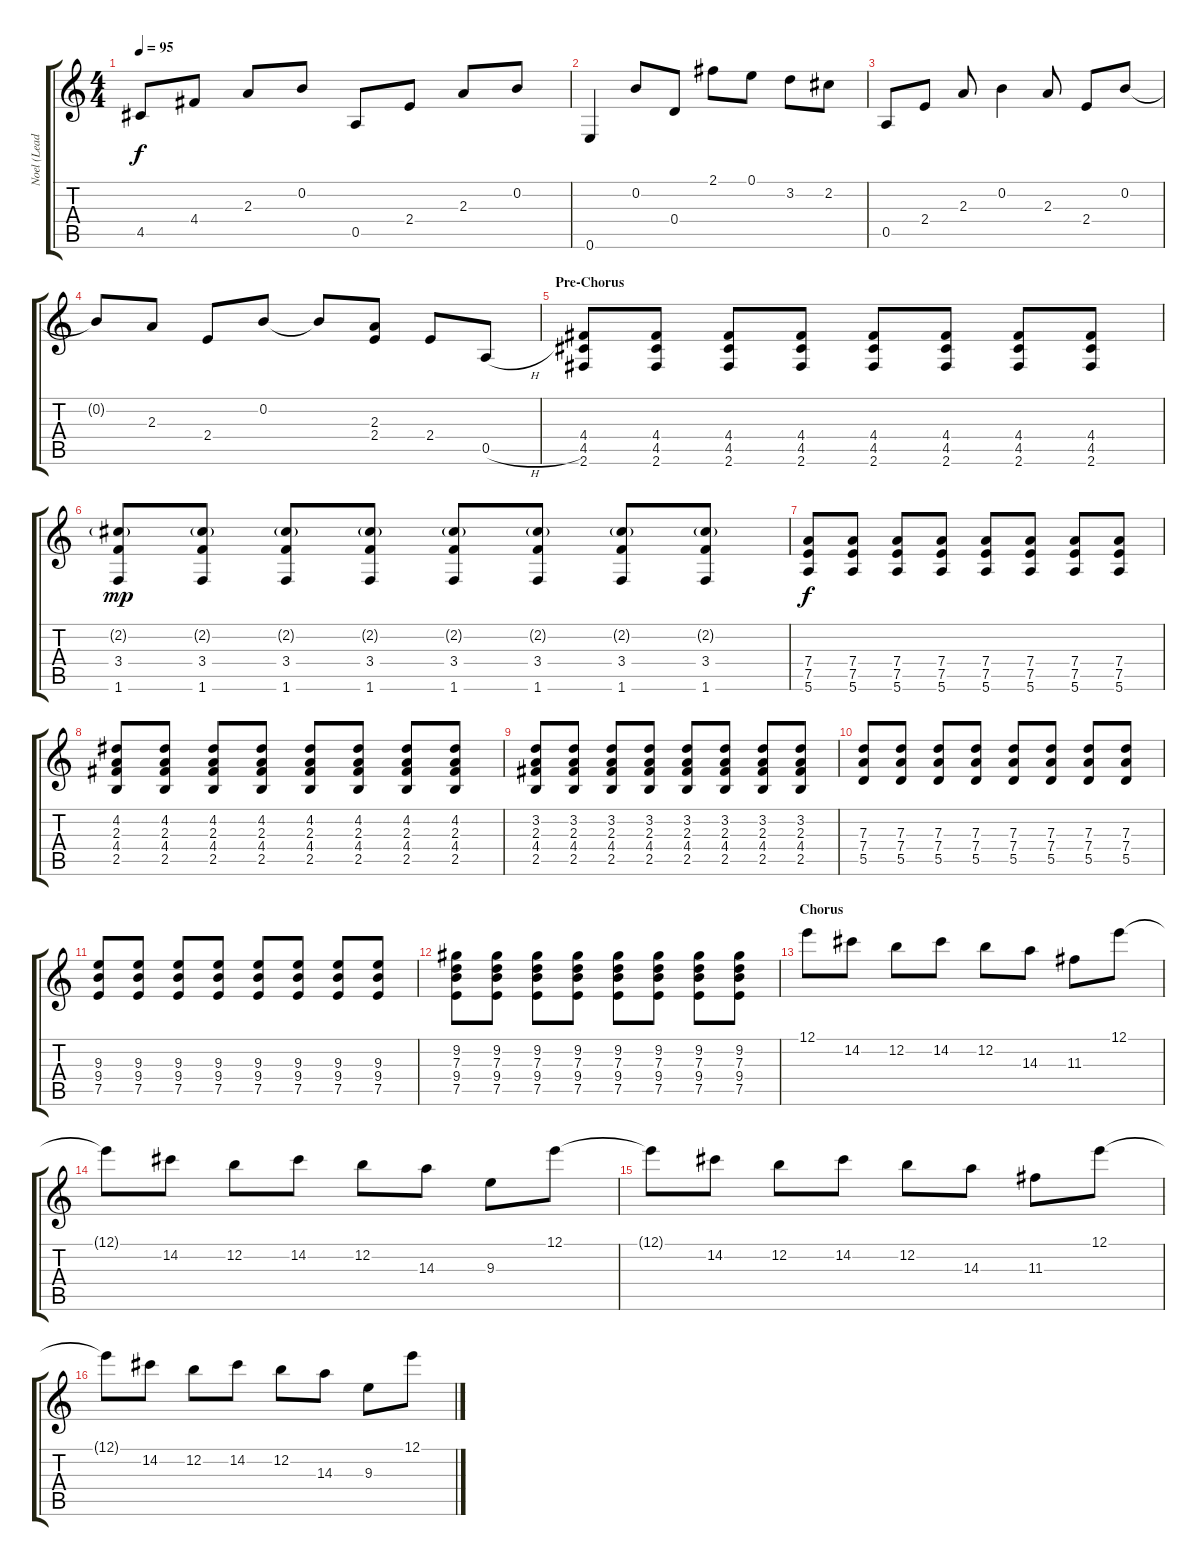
\track ("Noel (Lead Guitar)" "Noel (Lead") {instrument overdrivenguitar}
\staff {score tabs}
\tuning (E4 B3 G3 D3 A2 E2) {hide}
\ts (4 4)
\tempo 95
\clef g2
\ks c
4.5.8{dy f} 4.4.8 2.3.8 0.2.8 0.5.8 2.4.8 2.3.8 0.2.8 |
0.6.4 0.2.8 0.4.8 2.1.8 0.1.8 3.2.8 2.2.8 |
0.5.8 2.4.8 2.3.8 0.2.4 2.3.8 2.4.8 0.2.8 |
0.2{t}.8 2.3.8 2.4.8 0.2.8 0.2{t}.8 (2.3 2.4).8 2.4.8 0.5{h}.8 |
\section ("" "Pre-Chorus")
(4.4 4.5 2.6).8 (4.4 4.5 2.6).8 (4.4 4.5 2.6).8 (4.4 4.5 2.6).8 (4.4 4.5 2.6).8 (4.4 4.5 2.6).8 (4.4 4.5 2.6).8 (4.4 4.5 2.6).8 |
(2.2{g} 3.4 1.6).8{dy mp volume 13} (2.2{g} 3.4 1.6).8 (2.2{g} 3.4 1.6).8 (2.2{g} 3.4 1.6).8 (2.2{g} 3.4 1.6).8 (2.2{g} 3.4 1.6).8 (2.2{g} 3.4 1.6).8 (2.2{g} 3.4 1.6).8 |
(7.4 7.5 5.6).8{dy f} (7.4 7.5 5.6).8 (7.4 7.5 5.6).8 (7.4 7.5 5.6).8 (7.4 7.5 5.6).8 (7.4 7.5 5.6).8 (7.4 7.5 5.6).8 (7.4 7.5 5.6).8 |
(4.2 2.3 4.4 2.5).8 (4.2 2.3 4.4 2.5).8 (4.2 2.3 4.4 2.5).8 (4.2 2.3 4.4 2.5).8 (4.2 2.3 4.4 2.5).8 (4.2 2.3 4.4 2.5).8 (4.2 2.3 4.4 2.5).8 (4.2 2.3 4.4 2.5).8 |
(3.2 2.3 4.4 2.5).8 (3.2 2.3 4.4 2.5).8 (3.2 2.3 4.4 2.5).8 (3.2 2.3 4.4 2.5).8 (3.2 2.3 4.4 2.5).8 (3.2 2.3 4.4 2.5).8 (3.2 2.3 4.4 2.5).8 (3.2 2.3 4.4 2.5).8 |
(7.3 7.4 5.5).8 (7.3 7.4 5.5).8 (7.3 7.4 5.5).8 (7.3 7.4 5.5).8 (7.3 7.4 5.5).8 (7.3 7.4 5.5).8 (7.3 7.4 5.5).8 (7.3 7.4 5.5).8 |
(9.3 9.4 7.5).8 (9.3 9.4 7.5).8 (9.3 9.4 7.5).8 (9.3 9.4 7.5).8 (9.3 9.4 7.5).8 (9.3 9.4 7.5).8 (9.3 9.4 7.5).8 (9.3 9.4 7.5).8 |
(9.2 7.3 9.4 7.5).8 (9.2 7.3 9.4 7.5).8 (9.2 7.3 9.4 7.5).8 (9.2 7.3 9.4 7.5).8 (9.2 7.3 9.4 7.5).8 (9.2 7.3 9.4 7.5).8 (9.2 7.3 9.4 7.5).8 (9.2 7.3 9.4 7.5).8 |
\section ("" "Chorus")
12.1.8 14.2.8 12.2.8 14.2.8 12.2.8 14.3.8 11.3.8 12.1.8 |
12.1{t}.8 14.2.8 12.2.8 14.2.8 12.2.8 14.3.8 9.3.8 12.1.8 |
12.1{t}.8 14.2.8 12.2.8 14.2.8 12.2.8 14.3.8 11.3.8 12.1.8 |
12.1{t}.8 14.2.8 12.2.8 14.2.8 12.2.8 14.3.8 9.3.8 12.1.8
